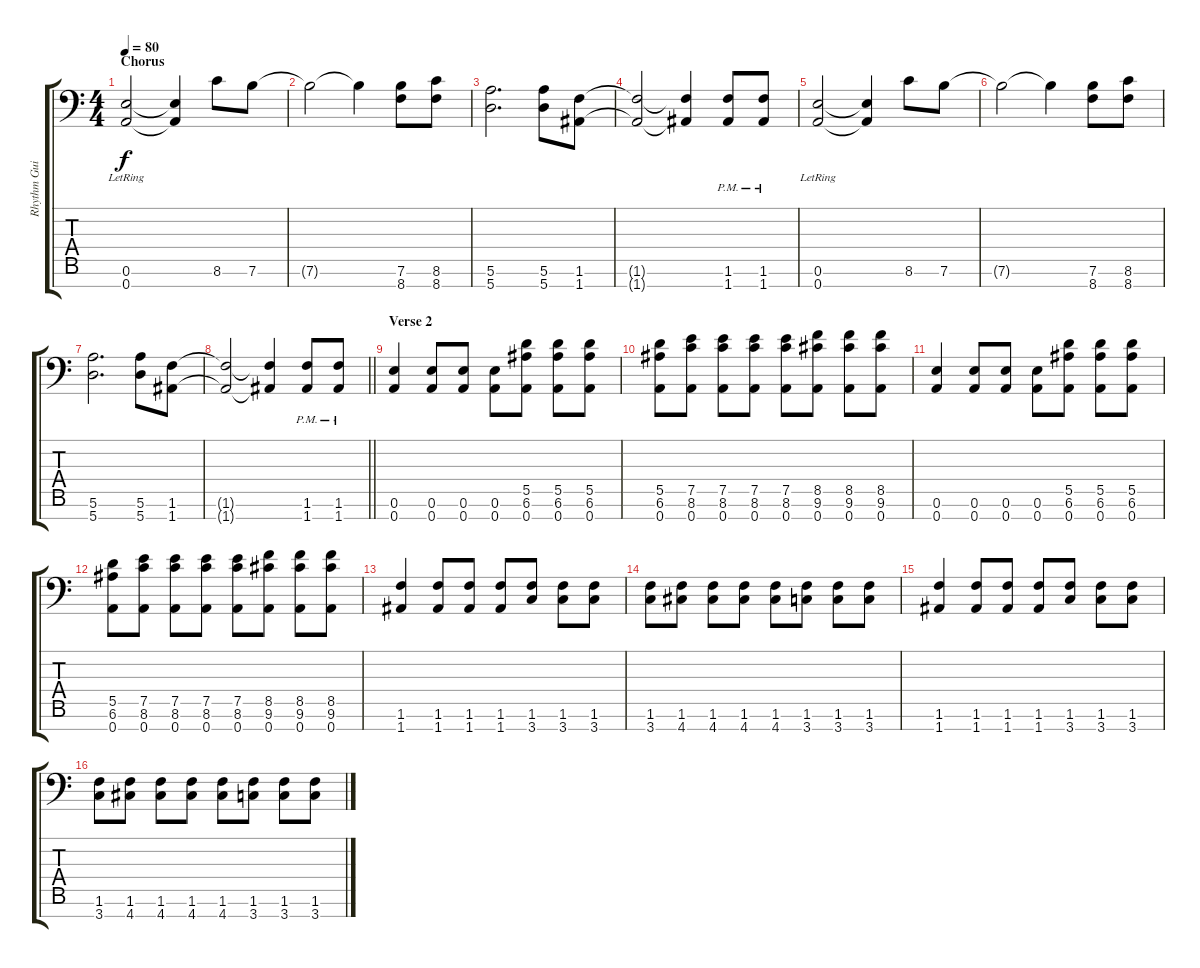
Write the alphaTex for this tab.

\track ("Rhythm Guitar 1" "Rhythm Gui") {instrument distortionguitar}
\staff {score tabs}
\tuning (E4 B3 G3 D3 A2 E2 A1) {hide}
\ts (4 4)
\section ("" "Chorus")
\tempo 80
\clef f4
\ks c
(0.6 0.7{lr}).2{dy f} (0.6{t} 0.7{t}).4 8.6.8 7.6.8 |
7.6{t}.2 7.6{t}.4 (7.6 8.7).8 (8.6 8.7).8 |
(5.6 5.7).2{d} (5.6 5.7).8 (1.6 1.7).8 |
(1.6{t} 1.7{t}).2 (1.6{t} 1.7{t}).4 (1.6{pm} 1.7{pm}).8 (1.6{pm} 1.7{pm}).8 |
(0.6 0.7{lr}).2 (0.6{t} 0.7{t}).4 8.6.8 7.6.8 |
7.6{t}.2 7.6{t}.4 (7.6 8.7).8 (8.6 8.7).8 |
(5.6 5.7).2{d} (5.6 5.7).8 (1.6 1.7).8 |
\barLineRight lightlight
(1.6{t} 1.7{t}).2 (1.6{t} 1.7{t}).4 (1.6{pm} 1.7{pm}).8 (1.6{pm} 1.7{pm}).8 |
\section ("" "Verse 2")
(0.6 0.7).4 (0.6 0.7).8 (0.6 0.7).8 (0.6 0.7).8 (5.5 6.6 0.7).8 (5.5 6.6 0.7).8 (5.5 6.6 0.7).8 |
(5.5 6.6 0.7).8 (7.5 8.6 0.7).8 (7.5 8.6 0.7).8 (7.5 8.6 0.7).8 (7.5 8.6 0.7).8 (8.5 9.6 0.7).8 (8.5 9.6 0.7).8 (8.5 9.6 0.7).8 |
(0.6 0.7).4 (0.6 0.7).8 (0.6 0.7).8 (0.6 0.7).8 (5.5 6.6 0.7).8 (5.5 6.6 0.7).8 (5.5 6.6 0.7).8 |
(5.5 6.6 0.7).8 (7.5 8.6 0.7).8 (7.5 8.6 0.7).8 (7.5 8.6 0.7).8 (7.5 8.6 0.7).8 (8.5 9.6 0.7).8 (8.5 9.6 0.7).8 (8.5 9.6 0.7).8 |
(1.6 1.7).4 (1.6 1.7).8 (1.6 1.7).8 (1.6 1.7).8 (1.6 3.7).8 (1.6 3.7).8 (1.6 3.7).8 |
(1.6 3.7).8 (1.6 4.7).8 (1.6 4.7).8 (1.6 4.7).8 (1.6 4.7).8 (1.6 3.7).8 (1.6 3.7).8 (1.6 3.7).8 |
(1.6 1.7).4 (1.6 1.7).8 (1.6 1.7).8 (1.6 1.7).8 (1.6 3.7).8 (1.6 3.7).8 (1.6 3.7).8 |
(1.6 3.7).8 (1.6 4.7).8 (1.6 4.7).8 (1.6 4.7).8 (1.6 4.7).8 (1.6 3.7).8 (1.6 3.7).8 (1.6 3.7).8
